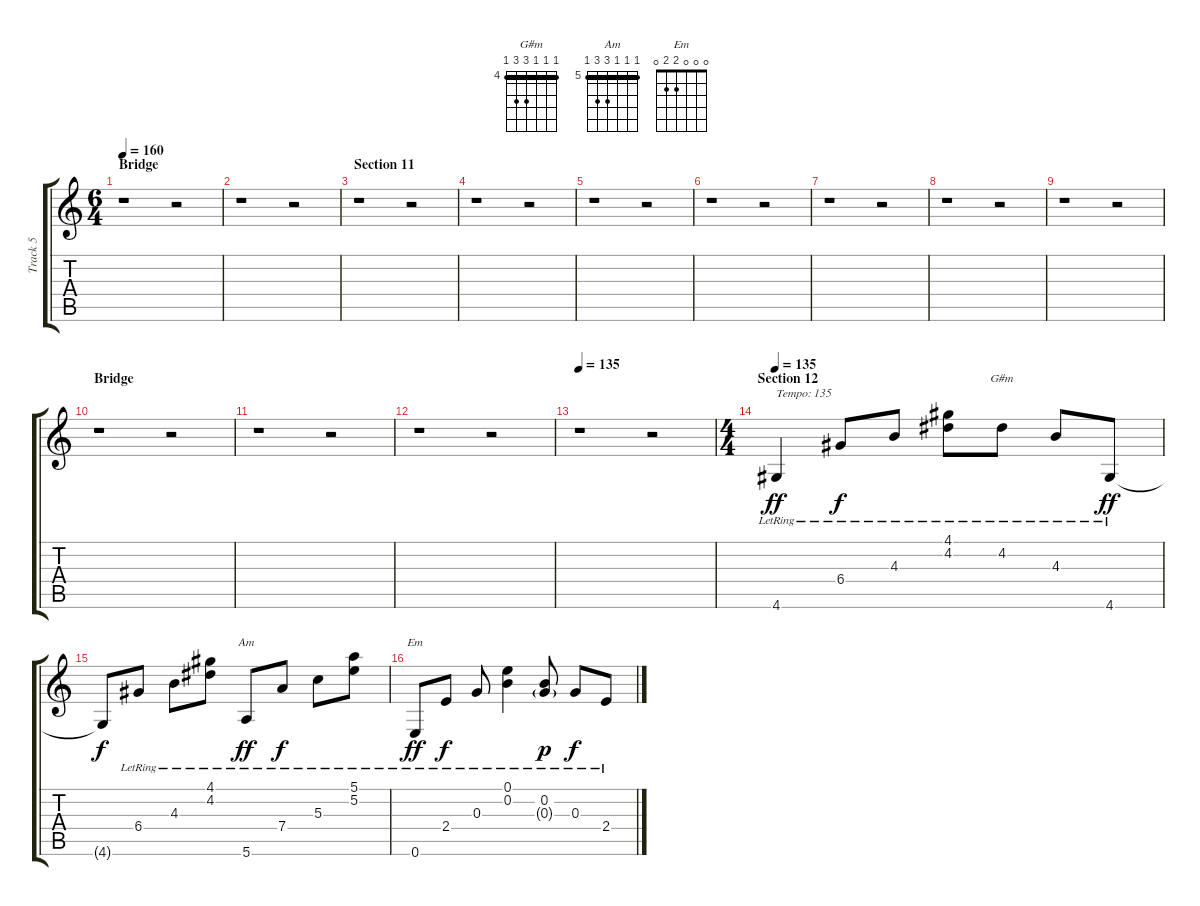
\track ("Track 5" "Track 5") {instrument acousticguitarsteel}
\staff {score tabs}
\tuning (E4 B3 G3 D3 A2 E2) {hide}
\chord ("G#m" 4 4 4 6 6 4) {firstfret 4 barre 4}
\chord ("Am" 5 5 5 7 7 5) {firstfret 5 barre 5}
\chord ("Em" 0 0 0 2 2 0)
\ts (6 4)
\section ("" "Bridge")
\tempo 160
\clef g2
\ks c
r.1{dy f} r.2 |
r.1 r.2 |
\section ("" "Section 11")
r.1 r.2 |
r.1 r.2 |
r.1 r.2 |
r.1 r.2 |
r.1 r.2 |
r.1 r.2 |
r.1 r.2 |
\section ("" "Bridge")
r.1 r.2 |
r.1 r.2 |
r.1 r.2 |
\tempo 135
r.1 r.2 |
\ts (4 4)
\section ("" "Section 12")
\tempo 135
4.6{lr}.4{txt "Tempo: 135" dy ff} 6.4{lr}.8{dy f} 4.3{lr}.8 (4.1{lr} 4.2).8 4.2{lr}.8{ch "G#m"} 4.3{lr}.8 4.6{lr}.8{dy ff} |
4.6{t}.8{dy f} 6.4{lr}.8 4.3{lr}.8 (4.1{lr} 4.2).8 5.6{lr}.8{ch "Am" dy ff} 7.4{lr}.8{dy f} 5.3{lr}.8 (5.1{lr} 5.2{lr}).8 |
0.6{lr}.8{ch "Em" dy ff} 2.4{lr}.8{dy f} 0.3{lr}.8 (0.1{lr} 0.2{lr}).4 (0.2{lr} 0.3{g lr}).8{dy p} 0.3{lr}.8{dy f} 2.4{lr}.8
